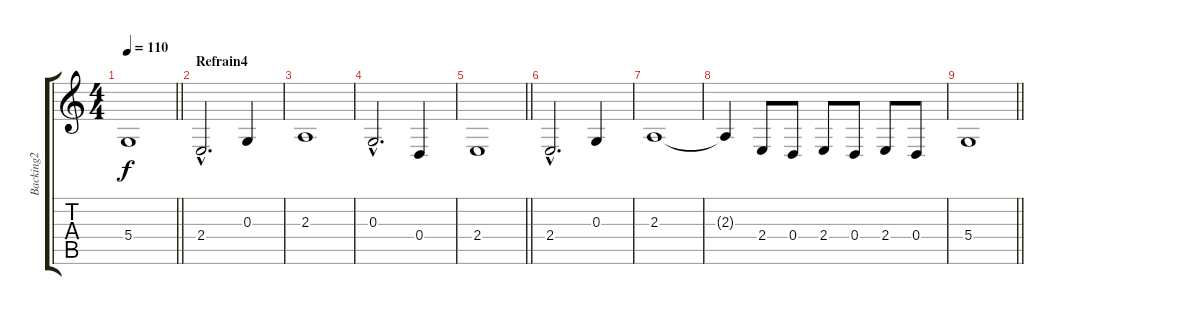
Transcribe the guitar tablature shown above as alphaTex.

\track ("Backing2" "Backing2") {instrument lead6voice}
\staff {score tabs}
\tuning (E4 B3 G3 D3 A2 E2) {hide}
\ts (4 4)
\tempo 110
\clef g2
\barLineRight lightlight
\ks c
5.4.1{dy f} |
\section ("" "Refrain4")
2.4{hac}.2{d} 0.3.4 |
2.3.1 |
0.3{hac}.2{d} 0.4.4 |
\barLineRight lightlight
2.4.1 |
2.4{hac}.2{d} 0.3.4 |
2.3.1 |
2.3{t}.4 2.4.8 0.4.8 2.4.8 0.4.8 2.4.8 0.4.8 |
\barLineRight lightlight
5.4.1
